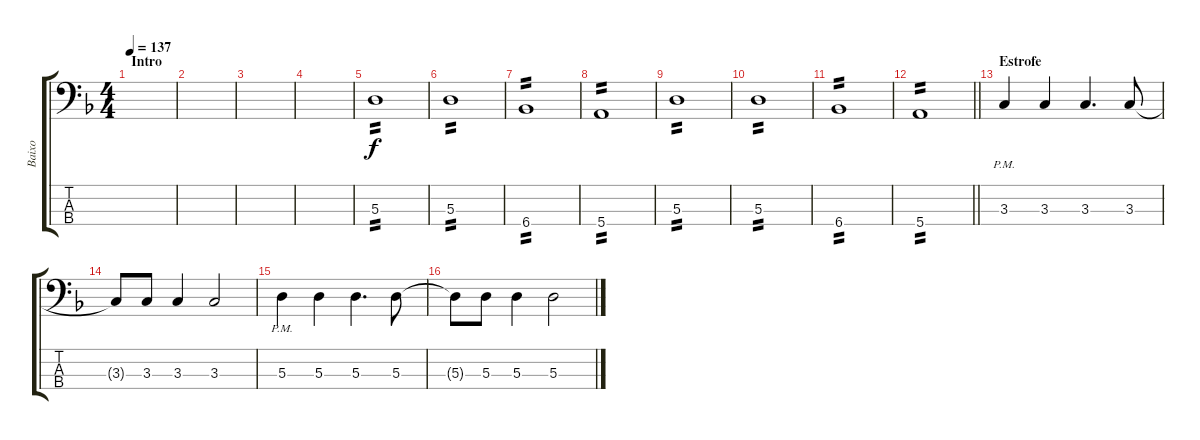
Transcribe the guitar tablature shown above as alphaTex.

\track ("Baixo" "Baixo") {instrument electricbassfinger}
\staff {score tabs}
\tuning (G2 D2 A1 E1) {hide}
\ts (4 4)
\section ("" "Intro")
\tempo 137
\clef f4
\ks dminor
|
|
|
|
5.3.1{tp 2} |
5.3.1{tp 2} |
6.4.1{tp 2} |
5.4.1{tp 2} |
5.3.1{tp 2} |
5.3.1{tp 2} |
6.4.1{tp 2} |
\barLineRight lightlight
5.4.1{tp 2} |
\section ("" "Estrofe")
3.3{pm}.4 3.3.4 3.3.4{d} 3.3.8 |
3.3{t}.8 3.3.8 3.3.4 3.3.2 |
5.3{pm}.4 5.3.4 5.3.4{d} 5.3.8 |
5.3{t}.8 5.3.8 5.3.4 5.3.2
